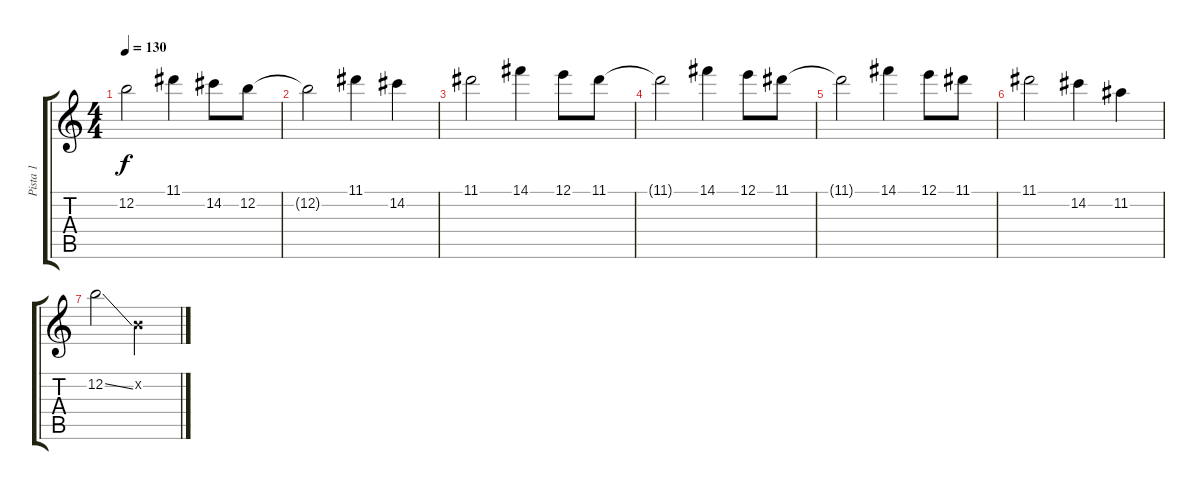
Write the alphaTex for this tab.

\track ("Pista 1" "Pista 1") {instrument distortionguitar}
\staff {score tabs}
\tuning (E4 B3 G3 D3 A2 E2) {hide}
\ts (4 4)
\tempo 130
\clef g2
\ks c
12.2{t}.2{dy f} 11.1.4 14.2.8 12.2.8 |
12.2{t}.2 11.1.4 14.2.4 |
11.1.2 14.1.4 12.1.8 11.1.8 |
11.1{t}.2 14.1.4 12.1.8 11.1.8 |
11.1{t}.2 14.1.4 12.1.8 11.1.8 |
11.1.2 14.2.4 11.2.4 |
12.2{ss}.2 0.2{x}.2
